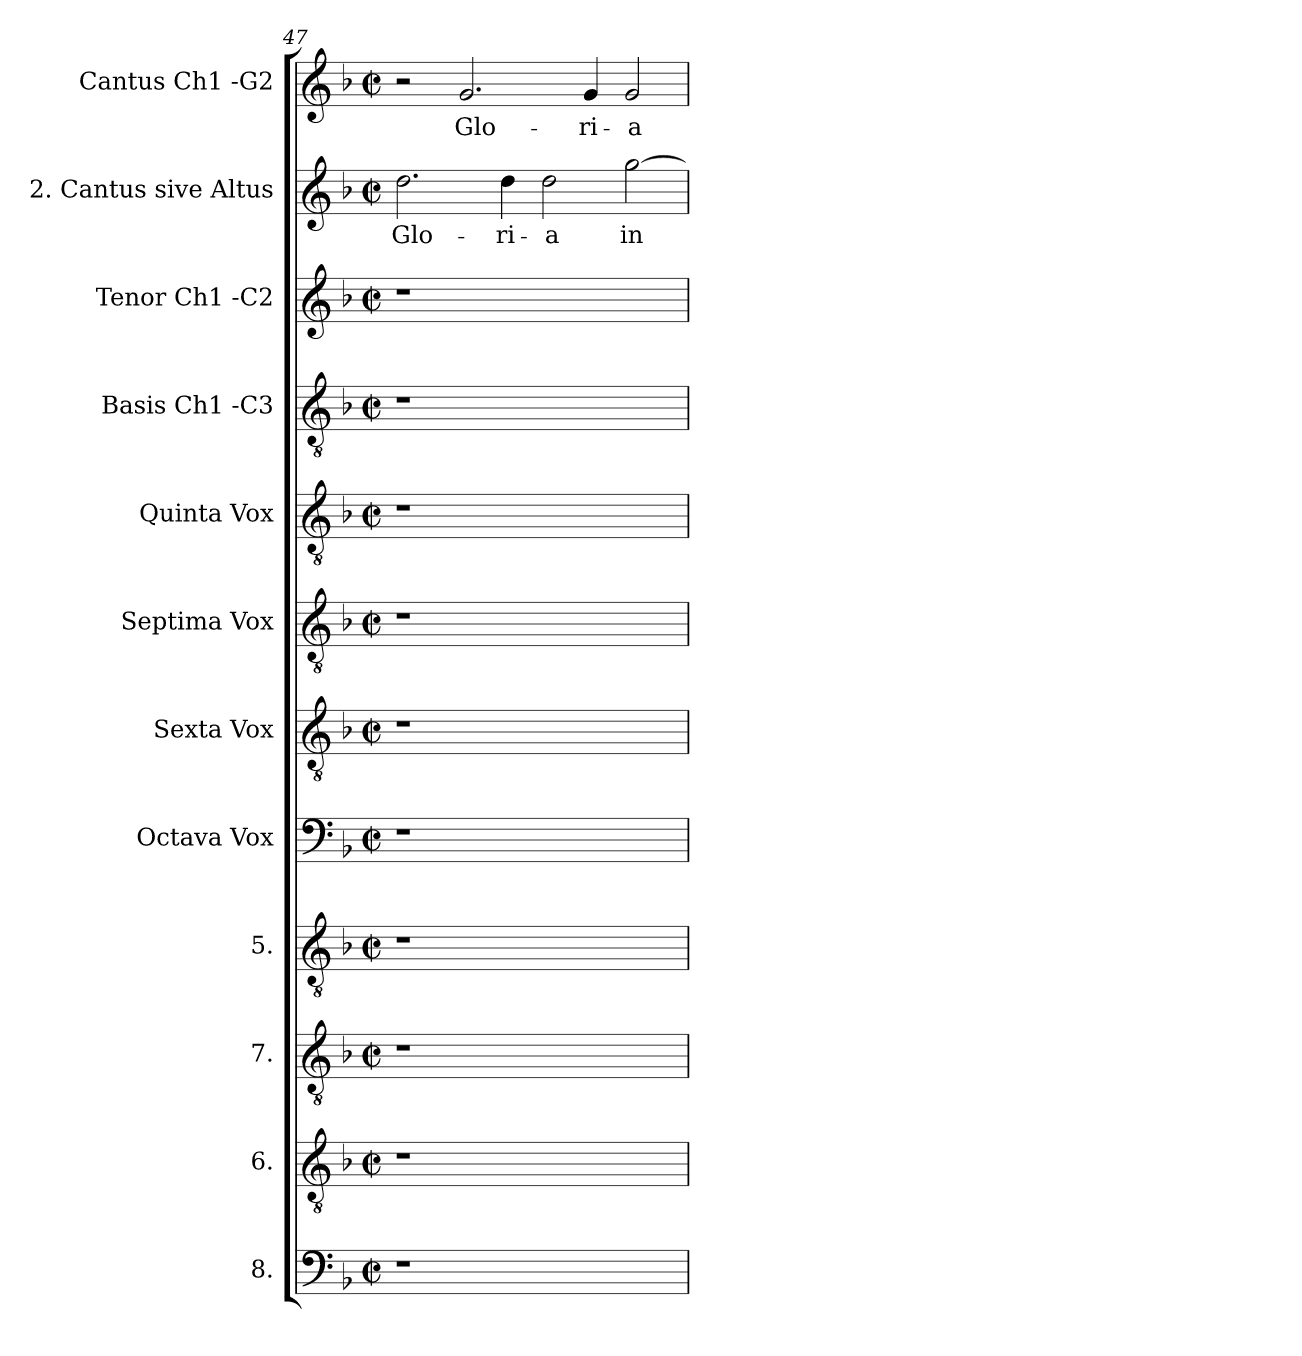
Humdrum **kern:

**kern	**kern	**kern	**kern	**kern	**kern	**kern	**kern	**kern	**kern	**kern	**text	**kern	**text
*part12	*part11	*part10	*part9	*part8	*part7	*part6	*part5	*part4	*part3	*part2	*part2	*part1	*part1
*staff12	*staff11	*staff10	*staff9	*staff8	*staff7	*staff6	*staff5	*staff4	*staff3	*staff2	*staff2	*staff1	*staff1
*I"8.	*I"6.	*I"7.	*I"5.	*I"Octava  Vox	*I"Sexta  Vox	*I"Septima  Vox	*I"Quinta  Vox	*I"Basis  Ch1 -C3	*I"Tenor  Ch1 -C2	*I"2. Cantus sive  Altus	*	*I"Cantus  Ch1 -G2	*
*	*	*	*	*	*	*	*	*I'B	*I'T	*I'A	*	*I'C	*
*clefF4	*clefGv2	*clefGv2	*clefGv2	*clefF4	*clefGv2	*clefGv2	*clefGv2	*clefGv2	*clefG2	*clefG2	*	*clefG2	*
*k[b-]	*k[b-]	*k[b-]	*k[b-]	*k[b-]	*k[b-]	*k[b-]	*k[b-]	*k[b-]	*k[b-]	*k[b-]	*	*k[b-]	*
*F:	*F:	*F:	*F:	*F:	*F:	*F:	*F:	*F:	*F:	*F:	*	*F:	*
*M2/2	*M2/2	*M2/2	*M2/2	*M2/2	*M2/2	*M2/2	*M2/2	*M2/2	*M2/2	*M2/2	*	*M2/2	*
*met(c|)	*met(c|)	*met(c|)	*met(c|)	*met(c|)	*met(c|)	*met(c|)	*met(c|)	*met(c|)	*met(c|)	*met(c|)	*	*met(c|)	*
=47	=47	=47	=47	=47	=47	=47	=47	=47	=47	=47	=47	=47	=47
!	!	!	!	!	!	!	!	!	!	!	!LO:LY:b:cj	!	!
1r	1r	1r	1r	1r	1r	1r	1r	1r	1r	2.dd\	Glo-	2r	.
!	!	!	!	!	!	!	!	!	!	!	!	!	!LO:LY:b:cj
.	.	.	.	.	.	.	.	.	.	.	.	2.g/	Glo-
!	!	!	!	!	!	!	!	!	!	!	!LO:LY:b:cj	!	!
.	.	.	.	.	.	.	.	.	.	4dd\	-ri-	.	.
!	!	!	!	!	!	!	!	!	!	!	!LO:LY:b:cj	!	!
1ryy	1ryy	1ryy	1ryy	1ryy	1ryy	1ryy	1ryy	1ryy	1ryy	2dd\	-a	.	.
!	!	!	!	!	!	!	!	!	!	!	!	!	!LO:LY:b:cj
.	.	.	.	.	.	.	.	.	.	.	.	4g/	-ri-
!	!	!	!	!	!	!	!	!	!	!	!LO:LY:b:cj	!	!LO:LY:b:cj
.	.	.	.	.	.	.	.	.	.	[>2gg\	in	2g/	-a
=	=	=	=	=	=	=	=	=	=	=	=	=	=
*-	*-	*-	*-	*-	*-	*-	*-	*-	*-	*-	*-	*-	*-
